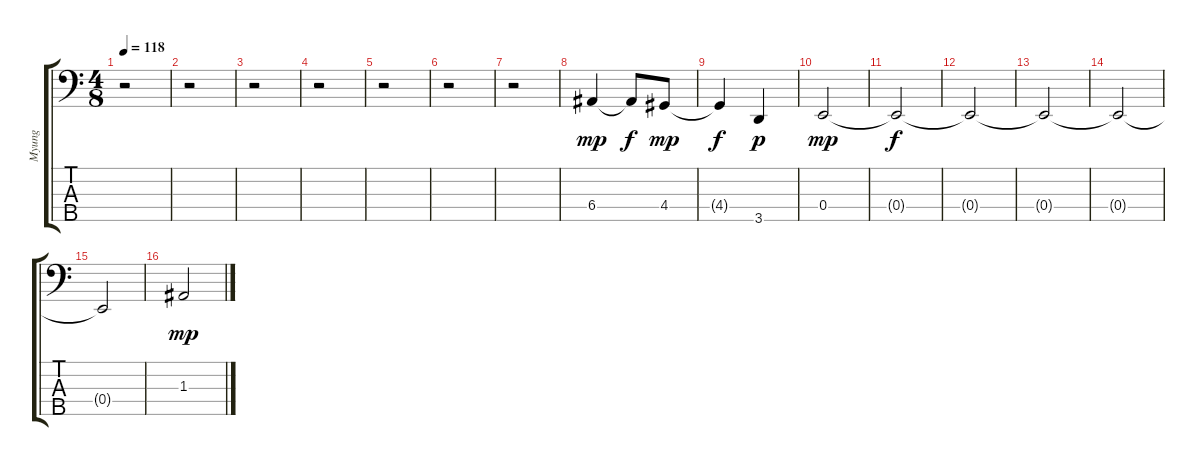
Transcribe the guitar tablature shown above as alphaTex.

\track ("Myung" "Myung") {instrument electricbassfinger}
\staff {score tabs}
\tuning (G2 D2 A1 E1 B0) {hide}
\ts (4 8)
\tempo 118
\tempo 95
\tempo 118
\clef f4
\ks c
r.2{dy mp instrument electricbassfinger} |
r.2 |
r.2 |
r.2 |
r.2 |
r.2 |
r.2 |
6.4.4 6.4{t}.8{dy f} 4.4.8{dy mp} |
4.4{t}.4{dy f} 3.5.4{dy p} |
0.4.2{dy mp} |
0.4{t}.2{dy f} |
0.4{t}.2 |
0.4{t}.2 |
0.4{t}.2 |
0.4{t}.2 |
1.3.2{dy mp}
